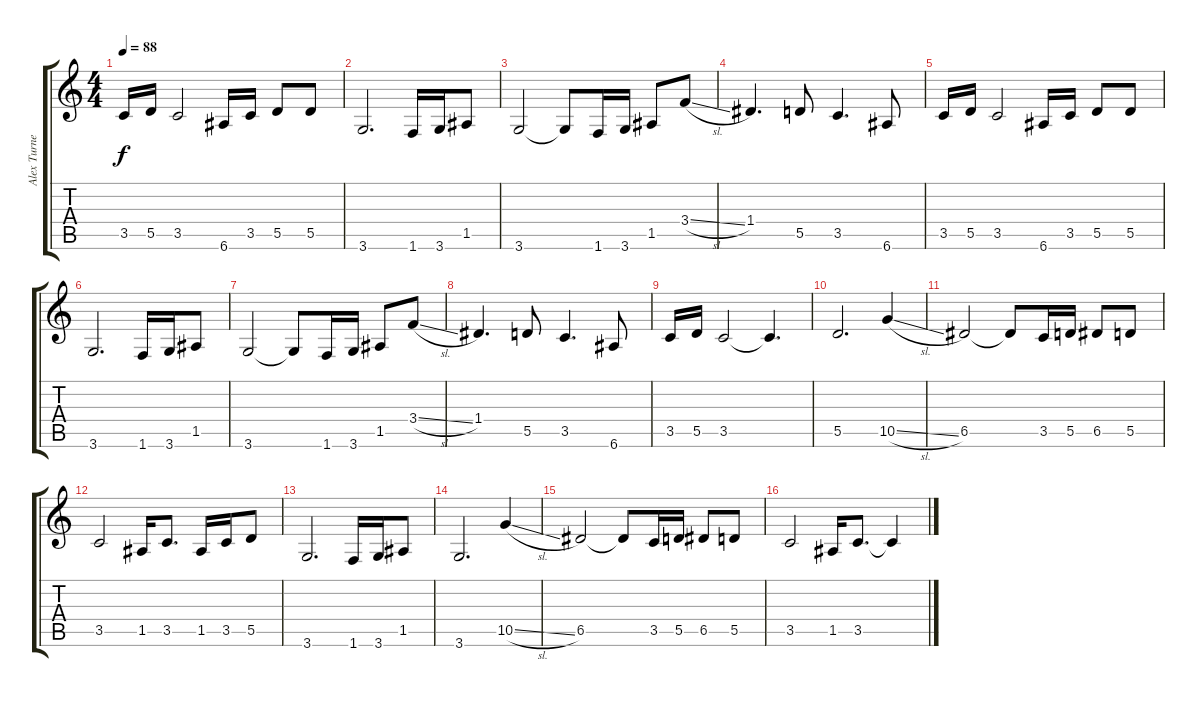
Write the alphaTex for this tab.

\track ("Alex Turner" "Alex Turne") {instrument overdrivenguitar}
\staff {score tabs}
\tuning (E4 B3 G3 D3 A2 E2) {hide}
\ts (4 4)
\tempo 88
\clef g2
\ks c
3.5.16{dy f} 5.5.16 3.5.2 6.6.16 3.5.16 5.5.8 5.5.8 |
3.6.2{d} 1.6.16 3.6.16 1.5.8 |
3.6.2 3.6{t}.8 1.6.16 3.6.16 1.5.8 3.4{sl}.8 |
1.4.4{d} 5.5.8 3.5.4{d} 6.6.8 |
3.5.16 5.5.16 3.5.2 6.6.16 3.5.16 5.5.8 5.5.8 |
3.6.2{d} 1.6.16 3.6.16 1.5.8 |
3.6.2 3.6{t}.8 1.6.16 3.6.16 1.5.8 3.4{sl}.8 |
1.4.4{d} 5.5.8 3.5.4{d} 6.6.8 |
3.5.16 5.5.16 3.5.2 3.5{t}.4{d} |
5.5.2{d} 10.5{sl}.4 |
6.5.2 6.5{t}.8 3.5.16 5.5.16 6.5.8 5.5.8 |
3.5.2 1.5.16 3.5.8{d} 1.5.16 3.5.16 5.5.8 |
3.6.2{d} 1.6.16 3.6.16 1.5.8 |
3.6.2{d} 10.5{sl}.4 |
6.5.2 6.5{t}.8 3.5.16 5.5.16 6.5.8 5.5.8 |
3.5.2 1.5.16 3.5.8{d} 3.5{t}.4
